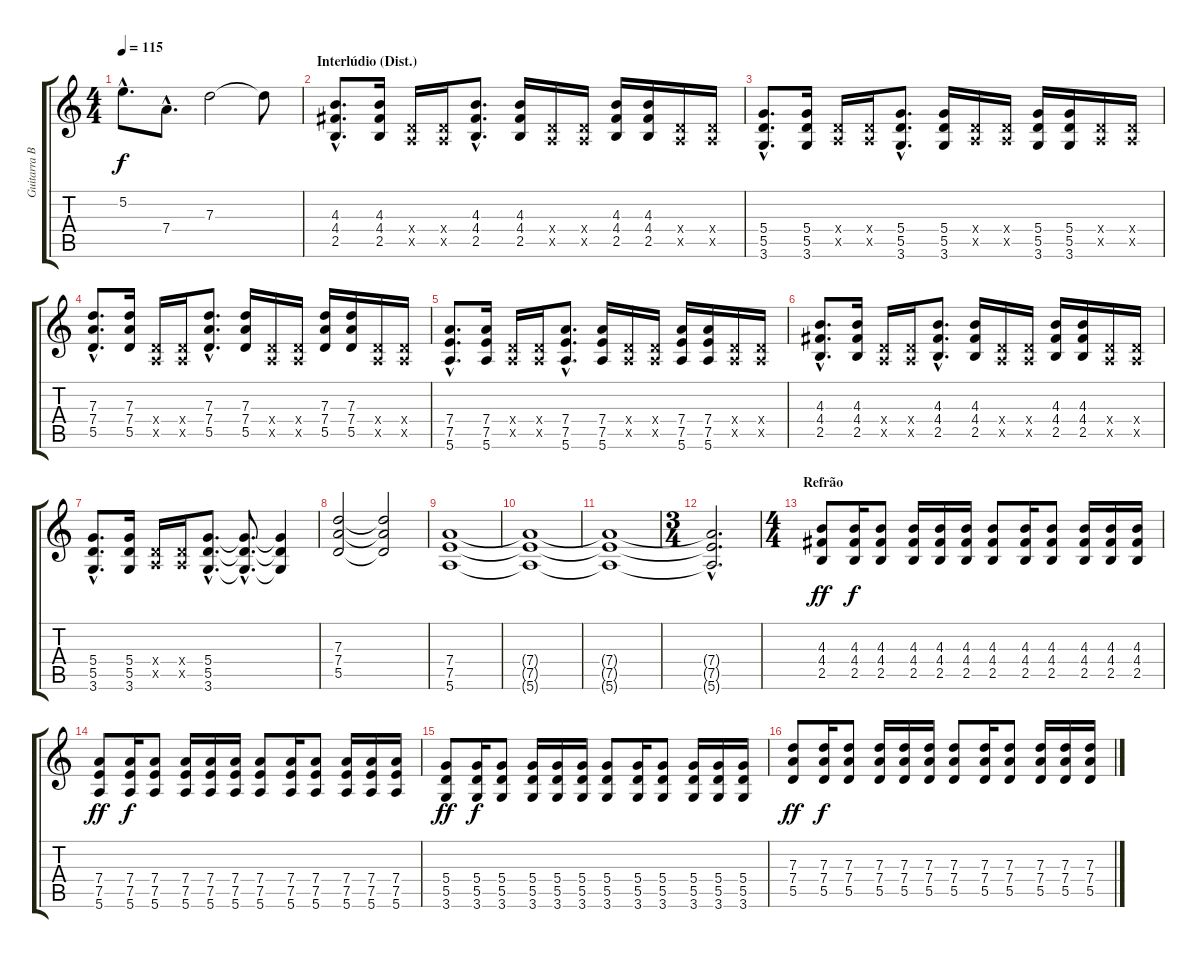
\track ("Guitarra Base" "Guitarra B") {instrument distortionguitar}
\staff {score tabs}
\tuning (E4 B3 G3 D3 A2 E2) {hide}
\ts (4 4)
\tempo 115
\clef g2
\ks c
5.2{hac}.8{d dy f instrument electricguitarclean} 7.4{hac}.8{d} 7.3.2 7.3{t}.8 |
\section ("" "Interlúdio (Dist.)")
(4.3{hac} 4.4{hac} 2.5{hac}).8{d volume 13 instrument distortionguitar} (4.3 4.4 2.5).16 (0.4{x} 0.5{x}).16 (0.4{x} 0.5{x}).16 (4.3{hac} 4.4{hac} 2.5{hac}).8{d} (4.3 4.4 2.5).16 (0.4{x} 0.5{x}).16 (0.4{x} 0.5{x}).16 (4.3 4.4 2.5).16 (4.3 4.4 2.5).16 (0.4{x} 0.5{x}).16 (0.4{x} 0.5{x}).16 |
(5.4{hac} 5.5{hac} 3.6{hac}).8{d} (5.4 5.5 3.6).16 (0.4{x} 0.5{x}).16 (0.4{x} 0.5{x}).16 (5.4{hac} 5.5{hac} 3.6{hac}).8{d} (5.4 5.5 3.6).16 (0.4{x} 0.5{x}).16 (0.4{x} 0.5{x}).16 (5.4 5.5 3.6).16 (5.4 5.5 3.6).16 (0.4{x} 0.5{x}).16 (0.4{x} 0.5{x}).16 |
(7.3{hac} 7.4{hac} 5.5{hac}).8{d} (7.3 7.4 5.5).16 (0.4{x} 0.5{x}).16 (0.4{x} 0.5{x}).16 (7.3{hac} 7.4{hac} 5.5{hac}).8{d} (7.3 7.4 5.5).16 (0.4{x} 0.5{x}).16 (0.4{x} 0.5{x}).16 (7.3 7.4 5.5).16 (7.3 7.4 5.5).16 (0.4{x} 0.5{x}).16 (0.4{x} 0.5{x}).16 |
(7.4{hac} 7.5{hac} 5.6{hac}).8{d} (7.4 7.5 5.6).16 (0.4{x} 0.5{x}).16 (0.4{x} 0.5{x}).16 (7.4{hac} 7.5{hac} 5.6{hac}).8{d} (7.4 7.5 5.6).16 (0.4{x} 0.5{x}).16 (0.4{x} 0.5{x}).16 (7.4 7.5 5.6).16 (7.4 7.5 5.6).16 (0.4{x} 0.5{x}).16 (0.4{x} 0.5{x}).16 |
(4.3{hac} 4.4{hac} 2.5{hac}).8{d instrument distortionguitar} (4.3 4.4 2.5).16 (0.4{x} 0.5{x}).16 (0.4{x} 0.5{x}).16 (4.3{hac} 4.4{hac} 2.5{hac}).8{d} (4.3 4.4 2.5).16 (0.4{x} 0.5{x}).16 (0.4{x} 0.5{x}).16 (4.3 4.4 2.5).16 (4.3 4.4 2.5).16 (0.4{x} 0.5{x}).16 (0.4{x} 0.5{x}).16 |
(5.4{hac} 5.5{hac} 3.6{hac}).8{d} (5.4 5.5 3.6).16 (0.4{x} 0.5{x}).16 (0.4{x} 0.5{x}).16 (5.4{hac} 5.5{hac} 3.6{hac}).8{d} (5.4{hac t} 5.5{hac t} 3.6{hac t}).8{d} (5.4{t} 5.5{t} 3.6{t}).4 |
(7.3 7.4 5.5).2{volume 13} (7.3{t} 7.4{t} 5.5{t}).2 |
(7.4 7.5 5.6).1{volume 2} |
(7.4{t} 7.5{t} 5.6{t}).1 |
(7.4{t} 7.5{t} 5.6{t}).1 |
\ts (3 4)
(7.4{hac t} 7.5{hac t} 5.6{hac t}).2{d} |
\ts (4 4)
\section ("" "Refrão")
(4.3 4.4 2.5).8{dy ff volume 13 instrument distortionguitar} (4.3 4.4 2.5).16{dy f} (4.3 4.4 2.5).8 (4.3 4.4 2.5).16 (4.3 4.4 2.5).16 (4.3 4.4 2.5).16 (4.3 4.4 2.5).8 (4.3 4.4 2.5).16 (4.3 4.4 2.5).8 (4.3 4.4 2.5).16 (4.3 4.4 2.5).16 (4.3 4.4 2.5).16 |
(7.4 7.5 5.6).8{dy ff} (7.4 7.5 5.6).16{dy f} (7.4 7.5 5.6).8 (7.4 7.5 5.6).16 (7.4 7.5 5.6).16 (7.4 7.5 5.6).16 (7.4 7.5 5.6).8 (7.4 7.5 5.6).16 (7.4 7.5 5.6).8 (7.4 7.5 5.6).16 (7.4 7.5 5.6).16 (7.4 7.5 5.6).16 |
(5.4 5.5 3.6).8{dy ff} (5.4 5.5 3.6).16{dy f} (5.4 5.5 3.6).8 (5.4 5.5 3.6).16 (5.4 5.5 3.6).16 (5.4 5.5 3.6).16 (5.4 5.5 3.6).8 (5.4 5.5 3.6).16 (5.4 5.5 3.6).8 (5.4 5.5 3.6).16 (5.4 5.5 3.6).16 (5.4 5.5 3.6).16 |
(7.3 7.4 5.5).8{dy ff} (7.3 7.4 5.5).16{dy f} (7.3 7.4 5.5).8 (7.3 7.4 5.5).16 (7.3 7.4 5.5).16 (7.3 7.4 5.5).16 (7.3 7.4 5.5).8 (7.3 7.4 5.5).16 (7.3 7.4 5.5).8 (7.3 7.4 5.5).16 (7.3 7.4 5.5).16 (7.3 7.4 5.5).16
